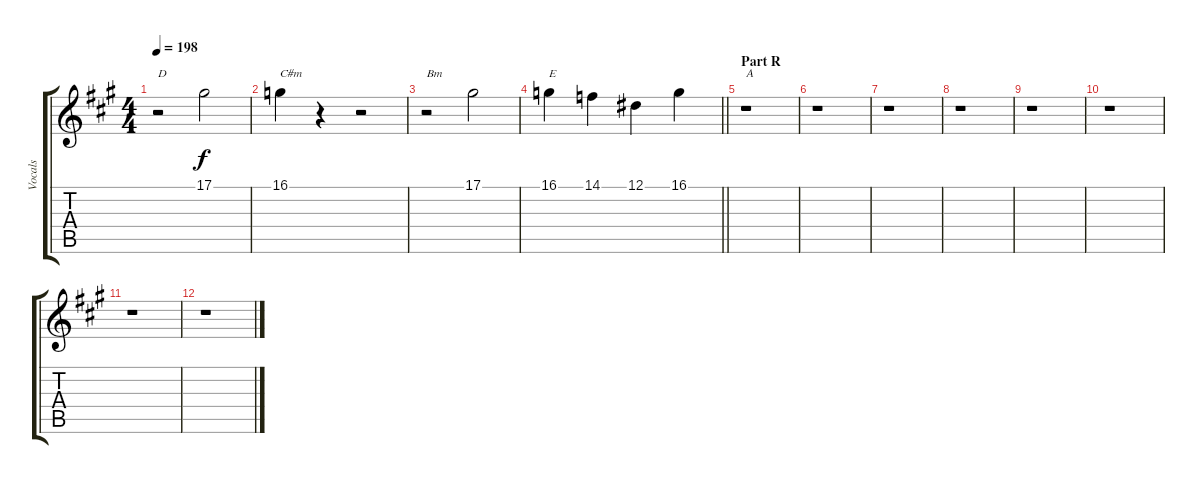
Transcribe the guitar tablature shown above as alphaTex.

\track ("Vocals" "Vocals") {instrument trumpet}
\staff {score tabs}
\tuning (Eb4 Bb3 Gb3 Db3 Ab2 Eb2) {hide}
\ts (4 4)
\tempo 198
\clef g2
\ks a
r.2{txt "D" dy f} 17.1.2 |
16.1.4{txt "C#m"} r.4 r.2 |
r.2{txt "Bm"} 17.1.2 |
\barLineRight lightlight
16.1.4{txt "E"} 14.1.4 12.1.4 16.1.4 |
\section ("" "Part R")
r.1{txt "A"} |
r.1 |
r.1 |
r.1 |
r.1 |
r.1 |
r.1 |
r.1
